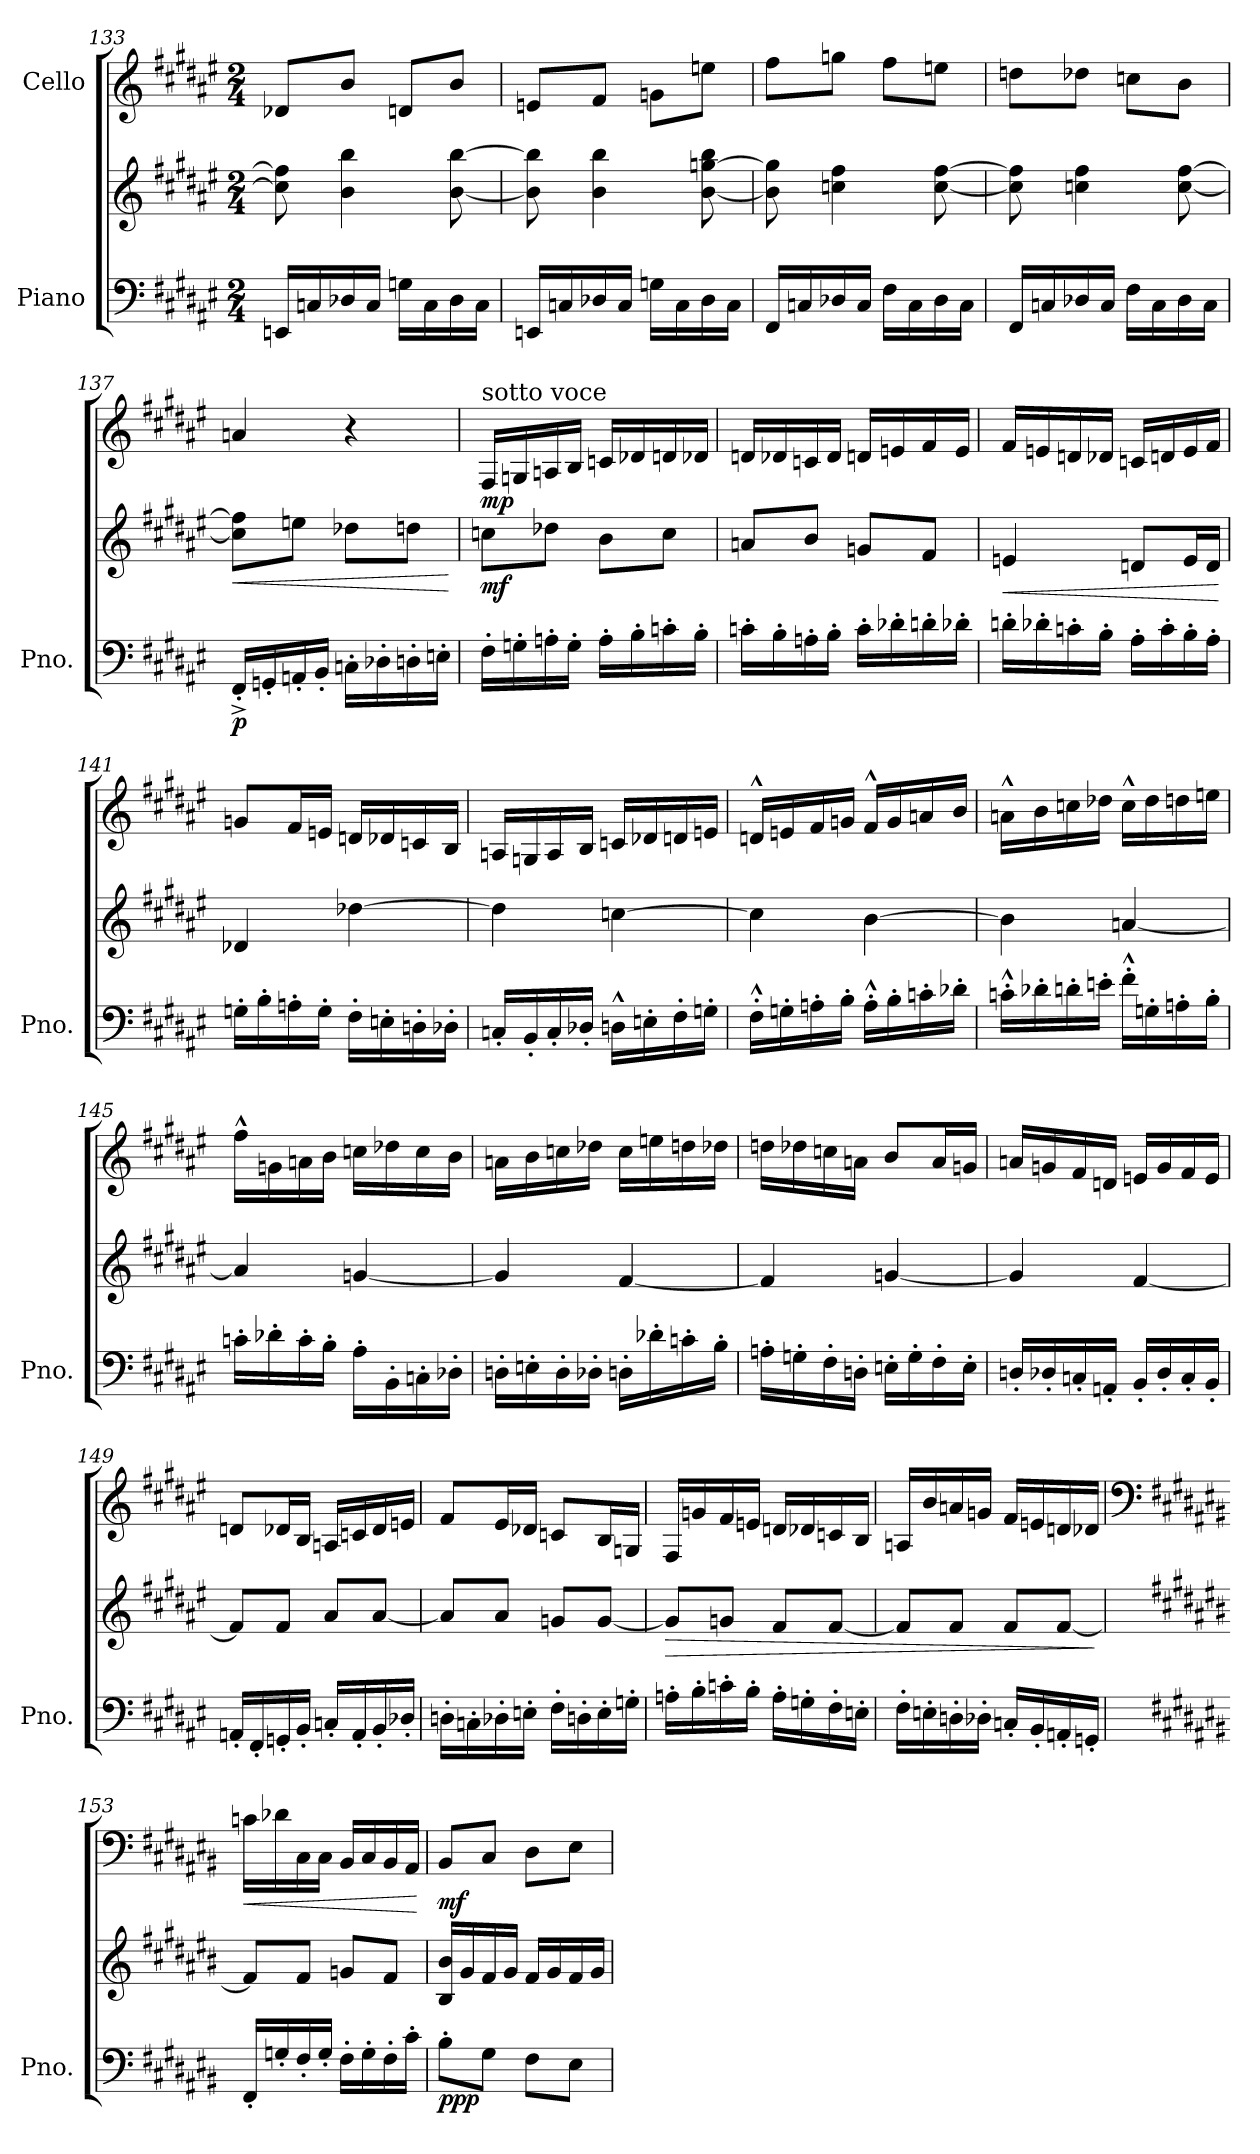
**kern	**kern	**dynam	**kern	**dynam
*part2	*part2	*part2	*part1	*part1
*staff3	*staff2	*staff2/3	*staff1	*staff1
*I"Piano	*	*	*I"Cello	*
*I'Pno.	*	*	*	*
*clefF4	*clefG2	*	*clefG2	*
*k[f#c#g#d#a#e#]	*k[f#c#g#d#a#e#]	*	*k[f#c#g#d#a#e#]	*
*M2/4	*M2/4	*	*M2/4	*
=133	=133	=133	=133	=133
16EEnLL	8cc] 8ff#]	.	8d-XL	.
16Cn	.	.	.	.
16D-X	4b 4bb	.	8bJ	.
16CJJ	.	.	.	.
16GnLL	.	.	8dnL	.
16C	.	.	.	.
16D-	[8b [8bb	.	8bJ	.
16CJJ	.	.	.	.
=134	=134	=134	=134	=134
16EEnLL	8b] 8bb]	.	8enL	.
16Cn	.	.	.	.
16D-X	4b 4bb	.	8f#J	.
16CJJ	.	.	.	.
16GnLL	.	.	8gnL	.
16C	.	.	.	.
16D-	[8b 8bb [8ggn	.	8eenJ	.
16CJJ	.	.	.	.
=135	=135	=135	=135	=135
16FF#LL	8b] 8gg]	.	8ff#L	.
16Cn	.	.	.	.
16D-X	4ccn 4ff#	.	8ggnJ	.
16CJJ	.	.	.	.
16F#LL	.	.	8ff#L	.
16C	.	.	.	.
16D-	[8cc [8ff#	.	8eenJ	.
16CJJ	.	.	.	.
=136	=136	=136	=136	=136
16FF#LL	8cc] 8ff#]	.	8ddnL	.
16Cn	.	.	.	.
16D-X	4ccn 4ff#	.	8dd-XJ	.
16CJJ	.	.	.	.
16F#LL	.	.	8ccnL	.
16C	.	.	.	.
16D-	[8cc [8ff#	.	8bJ	.
16CJJ	.	.	.	.
=137	=137	=137	=137	=137
!	!	!LO:HP:b	!	!
!	!	!LO:DY:n=1:b=2	!	!
16FF#^'LL	8cc] 8ff#]L	< p	4an	.
16GGn'	.	.	.	.
16AAn'	8eenJ	.	.	.
16BB'JJ	.	.	.	.
16Cn'LL	8dd-XL	.	4r	.
16D-X'	.	.	.	.
16Dn'	8ddnJ	.	.	.
16En'JJ	.	.	.	.
.	.	[	.	.
=138	=138	=138	=138	=138
!	!	!	!LO:TX:a:t=sotto voce	!
!	!	!LO:DY:b	!	!LO:DY:b
16F#'LL	8ccnL	mf	16F#LL	mp
16Gn'	.	.	16Gn	.
16An'	8dd-XJ	.	16An	.
16G'JJ	.	.	16BJJ	.
16A'LL	8bL	.	16cnLL	.
16B'	.	.	16d-X	.
16cn'	8ccJ	.	16dn	.
16B'JJ	.	.	16d-XJJ	.
=139	=139	=139	=139	=139
16cn'LL	8anL	.	16dnLL	.
16B'	.	.	16d-X	.
16An'	8bJ	.	16cn	.
16B'JJ	.	.	16d-JJ	.
16c'LL	8gnL	.	16dnLL	.
16d-X'	.	.	16en	.
16dn'	8f#J	.	16f#	.
16d-X'JJ	.	.	16eJJ	.
=140	=140	=140	=140	=140
!	!	!LO:HP:b	!	!
16dn'LL	4en	<	16f#LL	.
16d-X'	.	.	16en	.
16cn'	.	.	16dn	.
16B'JJ	.	.	16d-XJJ	.
16A#'LL	8dnL	.	16cnLL	.
16c'	.	.	16dn	.
16B'	16eL	.	16e	.
16A#'JJ	16dJJ	.	16f#JJ	.
.	.	[	.	.
=141	=141	=141	=141	=141
16Gn'LL	4d-X	.	8gnL	.
16B'	.	.	.	.
16An'	.	.	16f#L	.
16G'JJ	.	.	16enJJ	.
16F#'LL	[4dd-X	.	16dnLL	.
16En'	.	.	16d-X	.
16Dn'	.	.	16cn	.
16D-X'JJ	.	.	16BJJ	.
=142	=142	=142	=142	=142
16Cn'LL	4dd-]	.	16AnLL	.
16BB'	.	.	16Gn	.
16C'	.	.	16A	.
16D-X'JJ	.	.	16BJJ	.
16Dn^^LL	[4ccn	.	16cnLL	.
16En'	.	.	16d-X	.
16F#'	.	.	16dn	.
16Gn'JJ	.	.	16enJJ	.
=143	=143	=143	=143	=143
16F#^^'LL	4cc]	.	16dn^^LL	.
16Gn'	.	.	16en	.
16An'	.	.	16f#	.
16B'JJ	.	.	16gnJJ	.
16A^^'LL	[4b	.	16f#^^LL	.
16B'	.	.	16g	.
16cn'	.	.	16an	.
16d-X'JJ	.	.	16bJJ	.
=144	=144	=144	=144	=144
16cn^^'LL	4b]	.	16an^^LL	.
16d-X'	.	.	16b	.
16dn'	.	.	16ccn	.
16en'JJ	.	.	16dd-XJJ	.
16f#^^'LL	[4an	.	16cc^^LL	.
16Gn'	.	.	16dd-	.
16An'	.	.	16ddn	.
16B'JJ	.	.	16eenJJ	.
=145	=145	=145	=145	=145
16cn'LL	4a]	.	16ff#^^LL	.
16d-X'	.	.	16gn	.
16c'	.	.	16an	.
16B'JJ	.	.	16bJJ	.
16A#'LL	[4gn	.	16ccnLL	.
16BB'	.	.	16dd-X	.
16Cn'	.	.	16cc	.
16D-X'JJ	.	.	16bJJ	.
=146	=146	=146	=146	=146
16Dn'LL	4g]	.	16anLL	.
16En'	.	.	16b	.
16D'	.	.	16ccn	.
16D-X'JJ	.	.	16dd-XJJ	.
16Dn'LL	[4f#	.	16ccLL	.
16d-X'	.	.	16een	.
16cn'	.	.	16ddn	.
16B'JJ	.	.	16dd-XJJ	.
=147	=147	=147	=147	=147
16An'LL	4f#]	.	16ddnLL	.
16Gn'	.	.	16dd-X	.
16F#'	.	.	16ccn	.
16Dn'JJ	.	.	16anJJ	.
16En'LL	[4gn	.	8bL	.
16G'	.	.	.	.
16F#'	.	.	16aL	.
16E'JJ	.	.	16gnJJ	.
=148	=148	=148	=148	=148
16Dn'LL	4g]	.	16anLL	.
16D-X'	.	.	16gn	.
16Cn'	.	.	16f#	.
16AAn'JJ	.	.	16dnJJ	.
16BB'LL	[4f#	.	16enLL	.
16D-'	.	.	16g	.
16C'	.	.	16f#	.
16BB'JJ	.	.	16eJJ	.
=149	=149	=149	=149	=149
16AAn'LL	8f#L]	.	8dnL	.
16FF#'	.	.	.	.
16GGn'	8f#J	.	16d-XL	.
16BB'JJ	.	.	16BJJ	.
16Cn'LL	8a#L	.	16AnLL	.
16AA'	.	.	16cn	.
16BB'	[8a#J	.	16d-	.
16D-X'JJ	.	.	16enJJ	.
=150	=150	=150	=150	=150
16Dn'LL	8a#L]	.	8f#L	.
16Cn'	.	.	.	.
16D-X'	8a#J	.	16e#L	.
16En'JJ	.	.	16d-XJJ	.
16F#'LL	8gnL	.	8cnL	.
16Dn'	.	.	.	.
16E'	[8gJ	.	16BL	.
16Gn'JJ	.	.	16GnJJ	.
=151	=151	=151	=151	=151
!	!	!LO:HP:b	!	!
16An'LL	8gL]	>	16F#LL	.
16B'	.	.	16gn	.
16cn'	8gnJ	.	16f#	.
16B'JJ	.	.	16enJJ	.
16A'LL	8f#L	.	16dnLL	.
16Gn'	.	.	16d-X	.
16F#'	[8f#J	.	16cn	.
16En'JJ	.	.	16BJJ	.
=152	=152	=152	=152	=152
16F#'LL	8f#L]	.	16AnLL	.
16En'	.	.	16b	.
16Dn'	8f#J	.	16an	.
16D-X'JJ	.	.	16gnJJ	.
16Cn'LL	8f#L	.	16f#LL	.
16BB'	.	.	16en	.
16AAn'	[8f#J	.	16dn	.
16GGn'JJ	.	.	16d-XJJ	.
.	.	]	.	.
=153	=153	=153	=153	=153
*	*	*	*clefF4	*
*k[f#c#g#d#a#e#b#]	*k[f#c#g#d#a#e#b#]	*	*k[f#c#g#d#a#e#b#]	*
!	!	!	!	!LO:HP:b
16FF#'LL	8f#L]	.	16cnLL	<
16Gn'	.	.	16d-X	.
16F#'	8f#J	.	16C#	.
16G'JJ	.	.	16C#JJ	.
16F#'LL	8gnL	.	16BB#LL	.
16G'	.	.	16C#	.
16F#'	8f#J	.	16BB#	.
16c#'JJ	.	.	16AA#JJ	.
.	.	.	.	[
=154	=154	=154	=154	=154
!	!	!LO:DY:b=2	!	!
!	!	!LO:DY:n=1:b	!	!LO:DY:b
8B#'L	16b# 16B#LL	p pp	8BB#L	mf
.	16g#	.	.	.
8G#J	16f#	.	8C#J	.
.	16g#JJ	.	.	.
8F#L	16f#LL	.	8D#L	.
.	16g#	.	.	.
8E#J	16f#	.	8E#J	.
.	16g#JJ	.	.	.
=	=	=	=	=
*-	*-	*-	*-	*-
